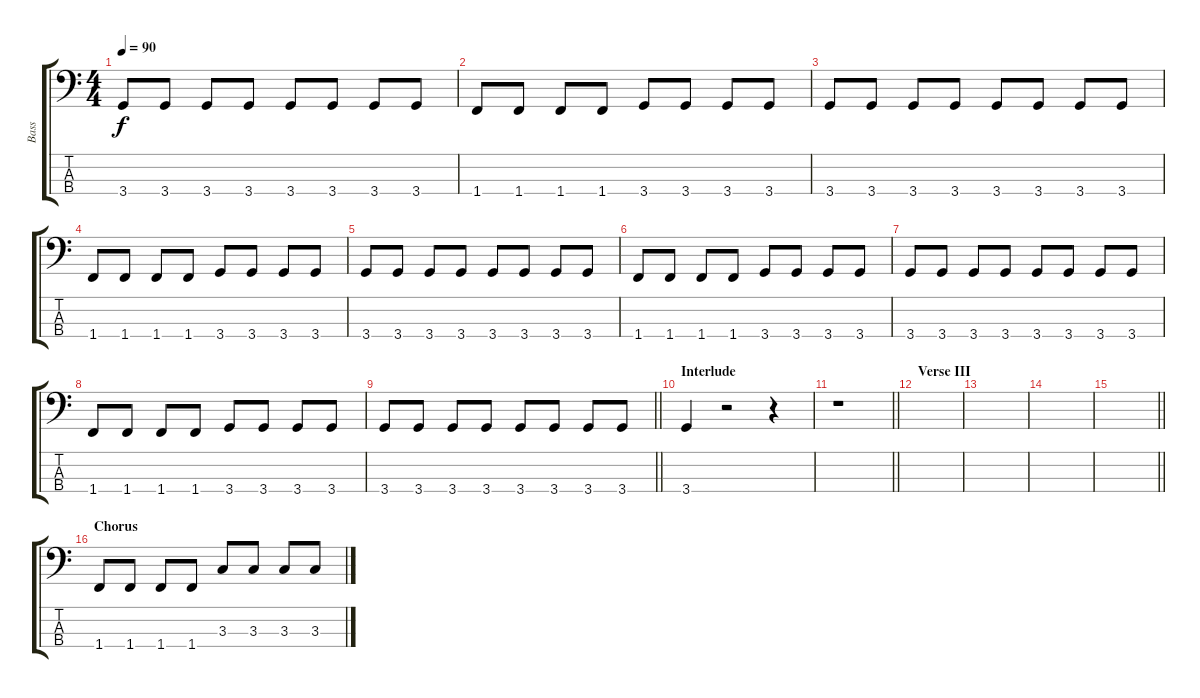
\track ("Bass" "Bass") {instrument electricbassfinger}
\staff {score tabs}
\tuning (G2 D2 A1 E1) {hide}
\ts (4 4)
\tempo 90
\clef f4
\ks c
3.4.8{dy f} 3.4.8 3.4.8 3.4.8 3.4.8 3.4.8 3.4.8 3.4.8 |
1.4.8 1.4.8 1.4.8 1.4.8 3.4.8 3.4.8 3.4.8 3.4.8 |
3.4.8 3.4.8 3.4.8 3.4.8 3.4.8 3.4.8 3.4.8 3.4.8 |
1.4.8 1.4.8 1.4.8 1.4.8 3.4.8 3.4.8 3.4.8 3.4.8 |
3.4.8 3.4.8 3.4.8 3.4.8 3.4.8 3.4.8 3.4.8 3.4.8 |
1.4.8 1.4.8 1.4.8 1.4.8 3.4.8 3.4.8 3.4.8 3.4.8 |
3.4.8 3.4.8 3.4.8 3.4.8 3.4.8 3.4.8 3.4.8 3.4.8 |
1.4.8 1.4.8 1.4.8 1.4.8 3.4.8 3.4.8 3.4.8 3.4.8 |
\barLineRight lightlight
3.4.8 3.4.8 3.4.8 3.4.8 3.4.8 3.4.8 3.4.8 3.4.8 |
\section ("" "Interlude")
3.4.4 r.2 r.4 |
\barLineRight lightlight
r.1 |
\section ("" "Verse III")
|
|
|
\barLineRight lightlight
|
\section ("" "Chorus")
1.4.8 1.4.8 1.4.8 1.4.8 3.3.8 3.3.8 3.3.8 3.3.8
